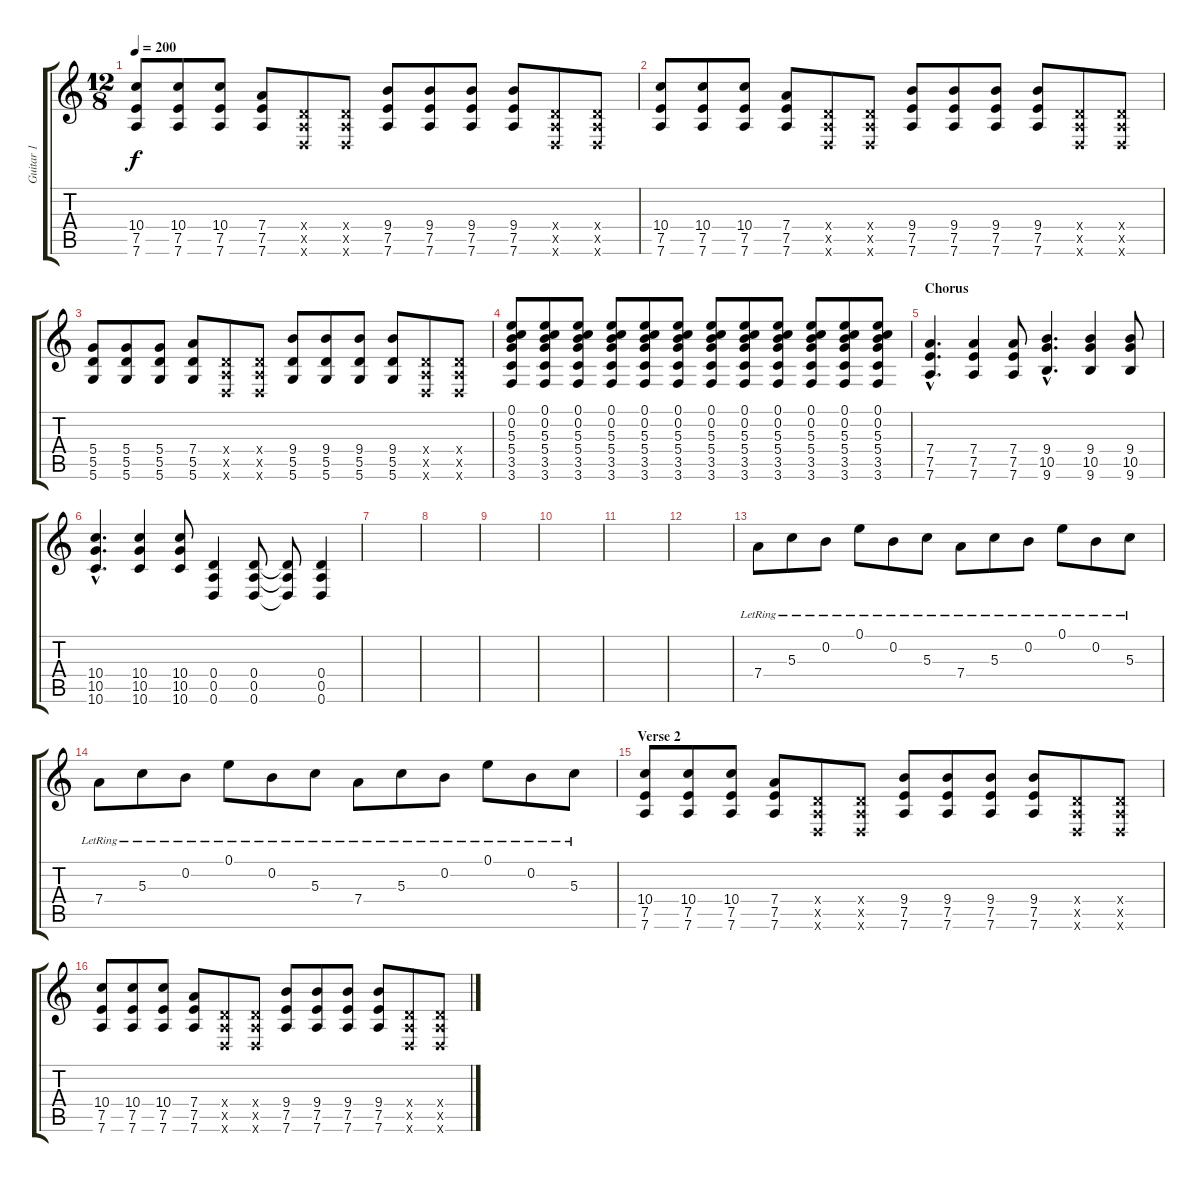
\track ("Guitar 1" "Guitar 1") {instrument acousticguitarsteel}
\staff {score tabs}
\tuning (E4 B3 G3 D3 A2 D2) {hide}
\ts (12 8)
\tempo 200
\clef g2
\ks c
(10.4 7.5 7.6).8{dy f} (10.4 7.5 7.6).8 (10.4 7.5 7.6).8 (7.4 7.5 7.6).8 (0.4{x} 0.5{x} 0.6{x}).8 (0.4{x} 0.5{x} 0.6{x}).8 (9.4 7.5 7.6).8 (9.4 7.5 7.6).8 (9.4 7.5 7.6).8 (9.4 7.5 7.6).8 (0.4{x} 0.5{x} 0.6{x}).8 (0.4{x} 0.5{x} 0.6{x}).8 |
(10.4 7.5 7.6).8 (10.4 7.5 7.6).8 (10.4 7.5 7.6).8 (7.4 7.5 7.6).8 (0.4{x} 0.5{x} 0.6{x}).8 (0.4{x} 0.5{x} 0.6{x}).8 (9.4 7.5 7.6).8 (9.4 7.5 7.6).8 (9.4 7.5 7.6).8 (9.4 7.5 7.6).8 (0.4{x} 0.5{x} 0.6{x}).8 (0.4{x} 0.5{x} 0.6{x}).8 |
(5.4 5.5 5.6).8 (5.4 5.5 5.6).8 (5.4 5.5 5.6).8 (7.4 5.5 5.6).8 (0.4{x} 0.5{x} 0.6{x}).8 (0.4{x} 0.5{x} 0.6{x}).8 (9.4 5.5 5.6).8 (9.4 5.5 5.6).8 (9.4 5.5 5.6).8 (9.4 5.5 5.6).8 (0.4{x} 0.5{x} 0.6{x}).8 (0.4{x} 0.5{x} 0.6{x}).8 |
(0.1 0.2 5.3 5.4 3.5 3.6).8 (0.1 0.2 5.3 5.4 3.5 3.6).8 (0.1 0.2 5.3 5.4 3.5 3.6).8 (0.1 0.2 5.3 5.4 3.5 3.6).8 (0.1 0.2 5.3 5.4 3.5 3.6).8 (0.1 0.2 5.3 5.4 3.5 3.6).8 (0.1 0.2 5.3 5.4 3.5 3.6).8 (0.1 0.2 5.3 5.4 3.5 3.6).8 (0.1 0.2 5.3 5.4 3.5 3.6).8 (0.1 0.2 5.3 5.4 3.5 3.6).8 (0.1 0.2 5.3 5.4 3.5 3.6).8 (0.1 0.2 5.3 5.4 3.5 3.6).8 |
\section ("" "Chorus")
(7.4{hac} 7.5{hac} 7.6{hac}).4{d} (7.4 7.5 7.6).4 (7.4 7.5 7.6).8 (9.4{hac} 10.5{hac} 9.6{hac}).4{d} (9.4 10.5 9.6).4 (9.4 10.5 9.6).8 |
(10.4{hac} 10.5{hac} 10.6{hac}).4{d} (10.4 10.5 10.6).4 (10.4 10.5 10.6).8 (0.4 0.5 0.6).4 (0.4 0.5 0.6).8 (0.4{t} 0.5{t} 0.6{t}).8 (0.4 0.5 0.6).4 |
|
|
|
|
|
|
7.4{lr}.8 5.3{lr}.8 0.2{lr}.8 0.1{lr}.8 0.2{lr}.8 5.3{lr}.8 7.4{lr}.8 5.3{lr}.8 0.2{lr}.8 0.1{lr}.8 0.2{lr}.8 5.3{lr}.8 |
7.4{lr}.8 5.3{lr}.8 0.2{lr}.8 0.1{lr}.8 0.2{lr}.8 5.3{lr}.8 7.4{lr}.8 5.3{lr}.8 0.2{lr}.8 0.1{lr}.8 0.2{lr}.8 5.3{lr}.8 |
\section ("" "Verse 2")
(10.4 7.5 7.6).8 (10.4 7.5 7.6).8 (10.4 7.5 7.6).8 (7.4 7.5 7.6).8 (0.4{x} 0.5{x} 0.6{x}).8 (0.4{x} 0.5{x} 0.6{x}).8 (9.4 7.5 7.6).8 (9.4 7.5 7.6).8 (9.4 7.5 7.6).8 (9.4 7.5 7.6).8 (0.4{x} 0.5{x} 0.6{x}).8 (0.4{x} 0.5{x} 0.6{x}).8 |
(10.4 7.5 7.6).8 (10.4 7.5 7.6).8 (10.4 7.5 7.6).8 (7.4 7.5 7.6).8 (0.4{x} 0.5{x} 0.6{x}).8 (0.4{x} 0.5{x} 0.6{x}).8 (9.4 7.5 7.6).8 (9.4 7.5 7.6).8 (9.4 7.5 7.6).8 (9.4 7.5 7.6).8 (0.4{x} 0.5{x} 0.6{x}).8 (0.4{x} 0.5{x} 0.6{x}).8
